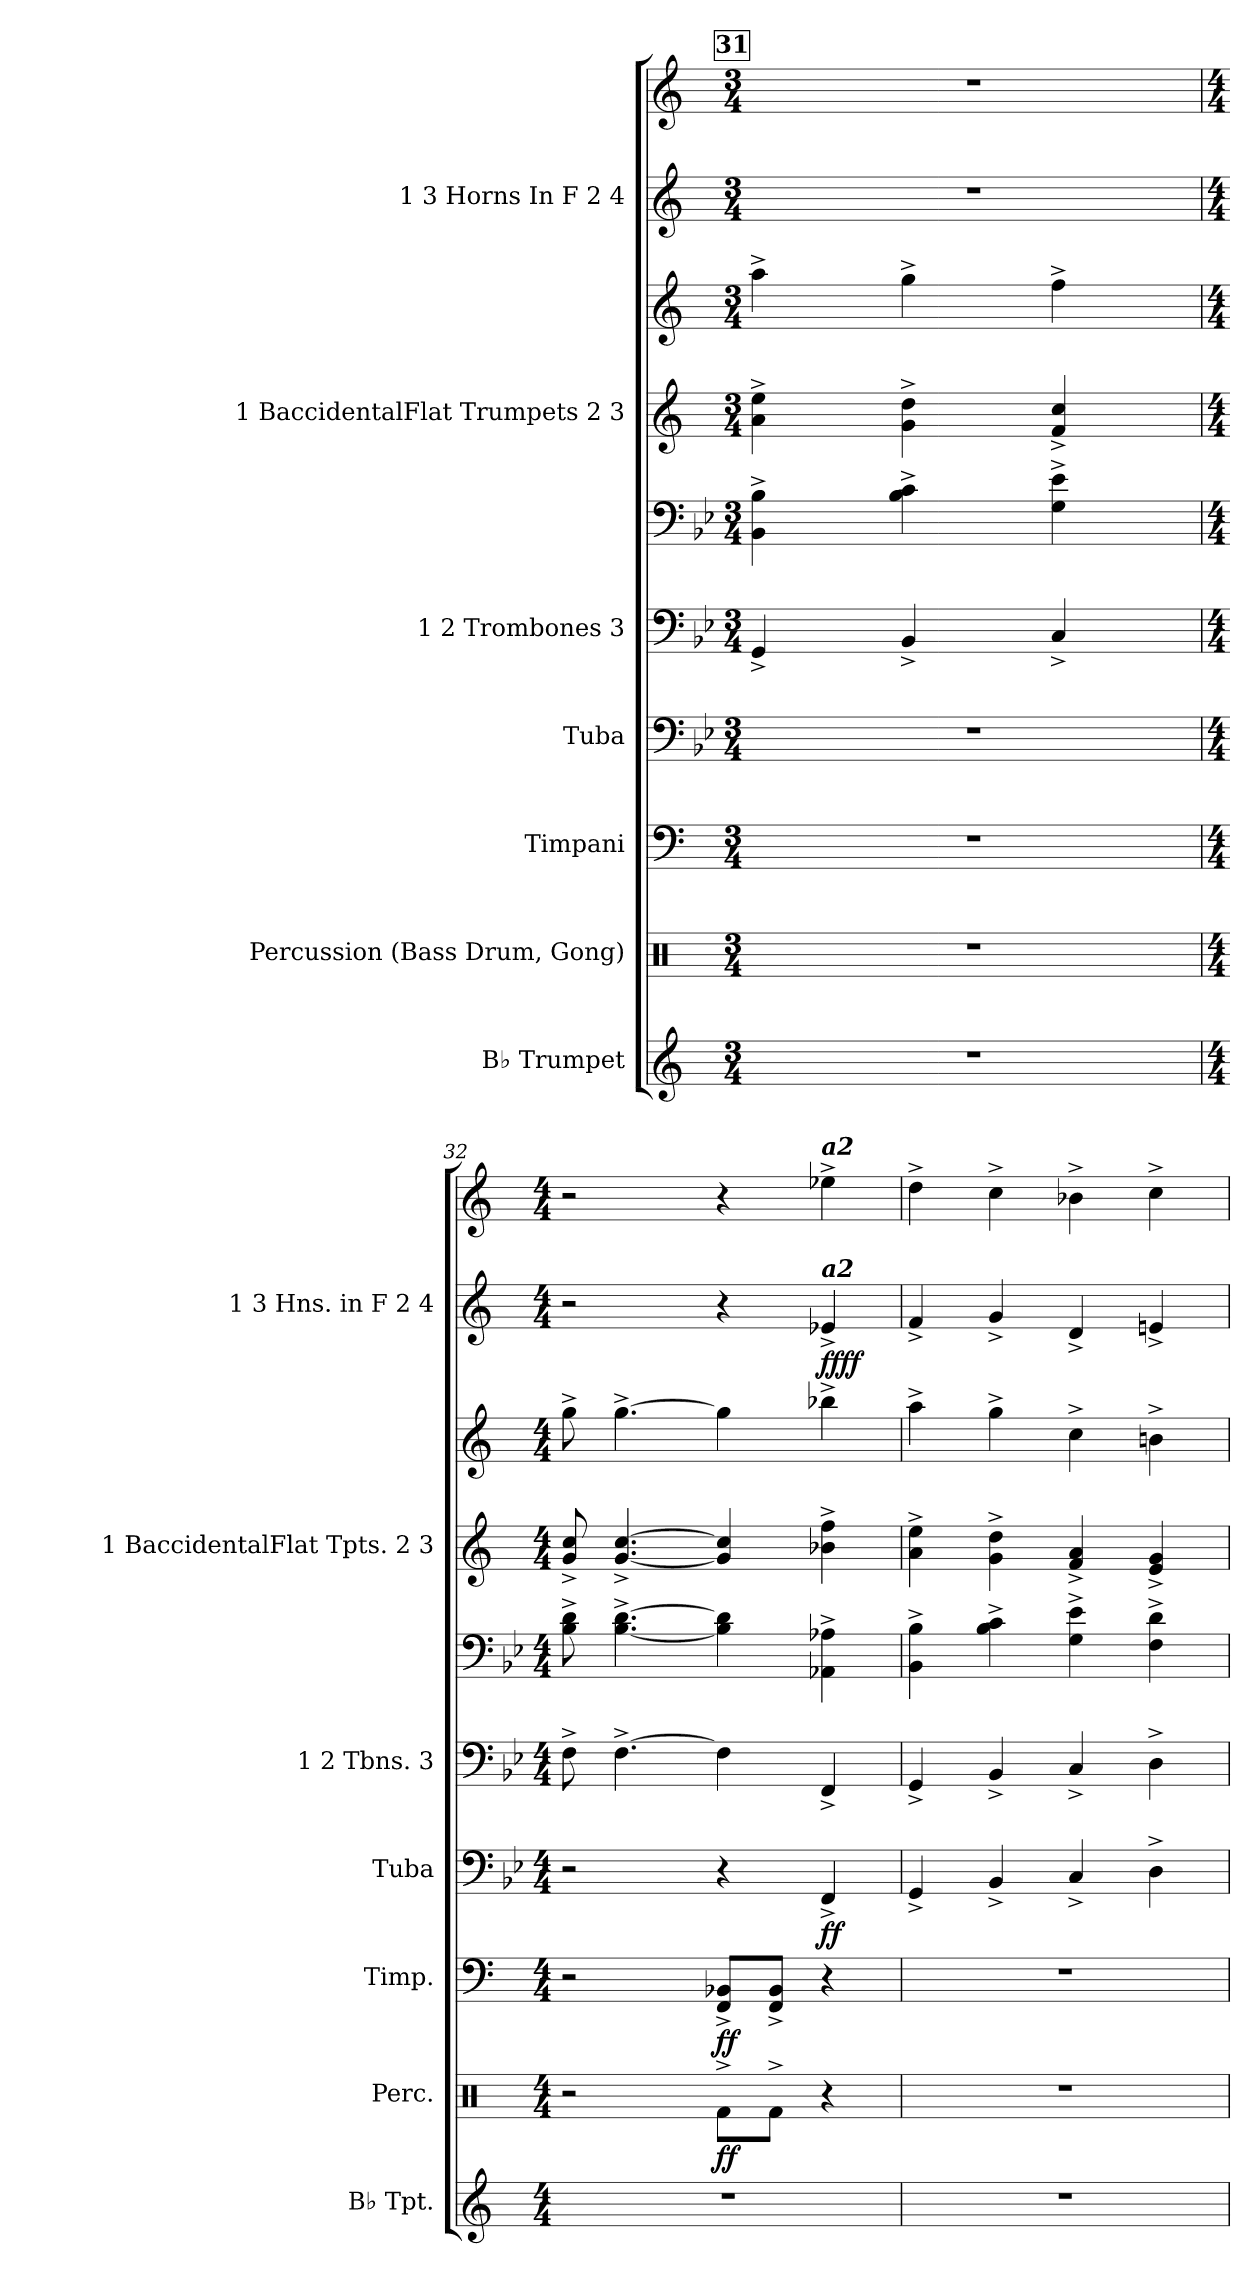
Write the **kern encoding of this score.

**kern	**kern	**dynam	**kern	**dynam	**kern	**dynam	**kern	**kern	**kern	**kern	**kern	**kern	**dynam
*part7	*part6	*part6	*part5	*part5	*part4	*part4	*part3	*part3	*part2	*part2	*part1	*part1	*part1
*staff10	*staff9	*staff9	*staff8	*staff8	*staff7	*staff7	*staff6	*staff5	*staff4	*staff3	*staff2	*staff1	*staff1/2
*I"B♭ Trumpet	*I"Percussion (Bass Drum, Gong)	*	*I"Timpani	*	*I"Tuba	*	*I"1                   2 Trombones                          3	*	*I"1  BaccidentalFlat Trumpets                           2                     3	*	*I"1          3 Horns In F                2          4	*	*
*I'B♭ Tpt.	*I'Perc.	*	*I'Timp.	*	*I'Tuba	*	*I'1        2 Tbns.        3	*	*I'1  BaccidentalFlat Tpts.            2            3	*	*I'1          3 Hns. in F          2          4	*	*
*clefG2	*clefX	*	*clefF4	*	*clefF4	*	*clefF4	*clefF4	*clefG2	*clefG2	*clefG2	*clefG2	*
*ITrd1c2	*	*	*	*	*	*	*	*	*ITrd1c2	*ITrd1c2	*ITrd4c7	*ITrd4c7	*
*k[b-e-]	*k[]	*	*k[]	*	*k[b-e-]	*	*k[b-e-]	*k[b-e-]	*k[b-e-]	*k[b-e-]	*k[b-]	*k[b-]	*
*M3/4	*M3/4	*	*M3/4	*	*M3/4	*	*M3/4	*M3/4	*M3/4	*M3/4	*M3/4	*M3/4	*
!!LO:REH:place=s1:a:B:fs=20:t=31
=31	=31	=31	=31	=31	=31	=31	=31	=31	=31	=31	=31	=31	=31
2.r	2.r	.	2.r	.	2.r	.	4GG^/	4BB-\^ 4B-\^	4g\^ 4dd\^	4gg^\	2.r	2.r	.
.	.	.	.	.	.	.	4BB-^/	4B-\^ 4c\^	4f\^ 4cc\^	4ff^\	.	.	.
.	.	.	.	.	.	.	4C^/	4G\^ 4e-\^	4e-/^ 4b-/^	4ee-^\	.	.	.
=32	=32	=32	=32	=32	=32	=32	=32	=32	=32	=32	=32	=32	=32
*M4/4	*M4/4	*	*M4/4	*	*M4/4	*	*M4/4	*M4/4	*M4/4	*M4/4	*M4/4	*M4/4	*
1r	2r	.	2r	.	2r	.	8F^\	8B-\^ 8d\^	8f/^ 8b-/^	8ff^\	2r	2r	.
.	.	.	.	.	.	.	[4.F^\	[4.B-\^ [4.d\^	[4.f/^ [4.b-/^	[4.ff^\	.	.	.
!	!	!LO:DY:b	!	!LO:DY:b	!	!	!	!	!	!	!	!	!
.	8Rf^\L	ff	8FF/^ 8BB-X/^L	ff	4r	.	4F\]	4B-\] 4d\]	4f/] 4b-/]	4ff\]	4r	4r	.
.	8Rf^\J	.	8FF/^ 8BB-/^J	.	.	.	.	.	.	.	.	.	.
!	!	!	!	!	!	!	!	!	!	!	!	!LO:TX:a:Bi:t=a2	!
!	!	!	!	!	!	!	!	!	!	!	!LO:TX:a:Bi:t=a2	!	!
!	!	!	!	!	!	!LO:DY:b	!	!	!	!	!	!	!LO:DY:b=2
!	!	!	!	!	!	!	!	!	!	!	!	!	!LO:DY:n=1:b
.	4r	.	4r	.	4FF^/	ff	4FF^/	4AA-X\^ 4A-X\^	4a-X\^ 4ee-\^	4aa-X^\	4A-X^/	4a-X^\	ff ff
!!LO:PB:g=z
=33	=33	=33	=33	=33	=33	=33	=33	=33	=33	=33	=33	=33	=33
1r	1r	.	1r	.	4GG^/	.	4GG^/	4BB-\^ 4B-\^	4g\^ 4dd\^	4gg^\	4B-^/	4g^\	.
.	.	.	.	.	4BB-^/	.	4BB-^/	4B-\^ 4c\^	4f\^ 4cc\^	4ff^\	4c^/	4f^\	.
.	.	.	.	.	4C^/	.	4C^/	4G\^ 4e-\^	4e-/^ 4g/^	4b-^\	4G^/	4e-X^\	.
.	.	.	.	.	4D^\	.	4D^\	4F\^ 4d\^	4d/^ 4f/^	4an^\	4An^/	4f^\	.
=	=	=	=	=	=	=	=	=	=	=	=	=	=
*-	*-	*-	*-	*-	*-	*-	*-	*-	*-	*-	*-	*-	*-
